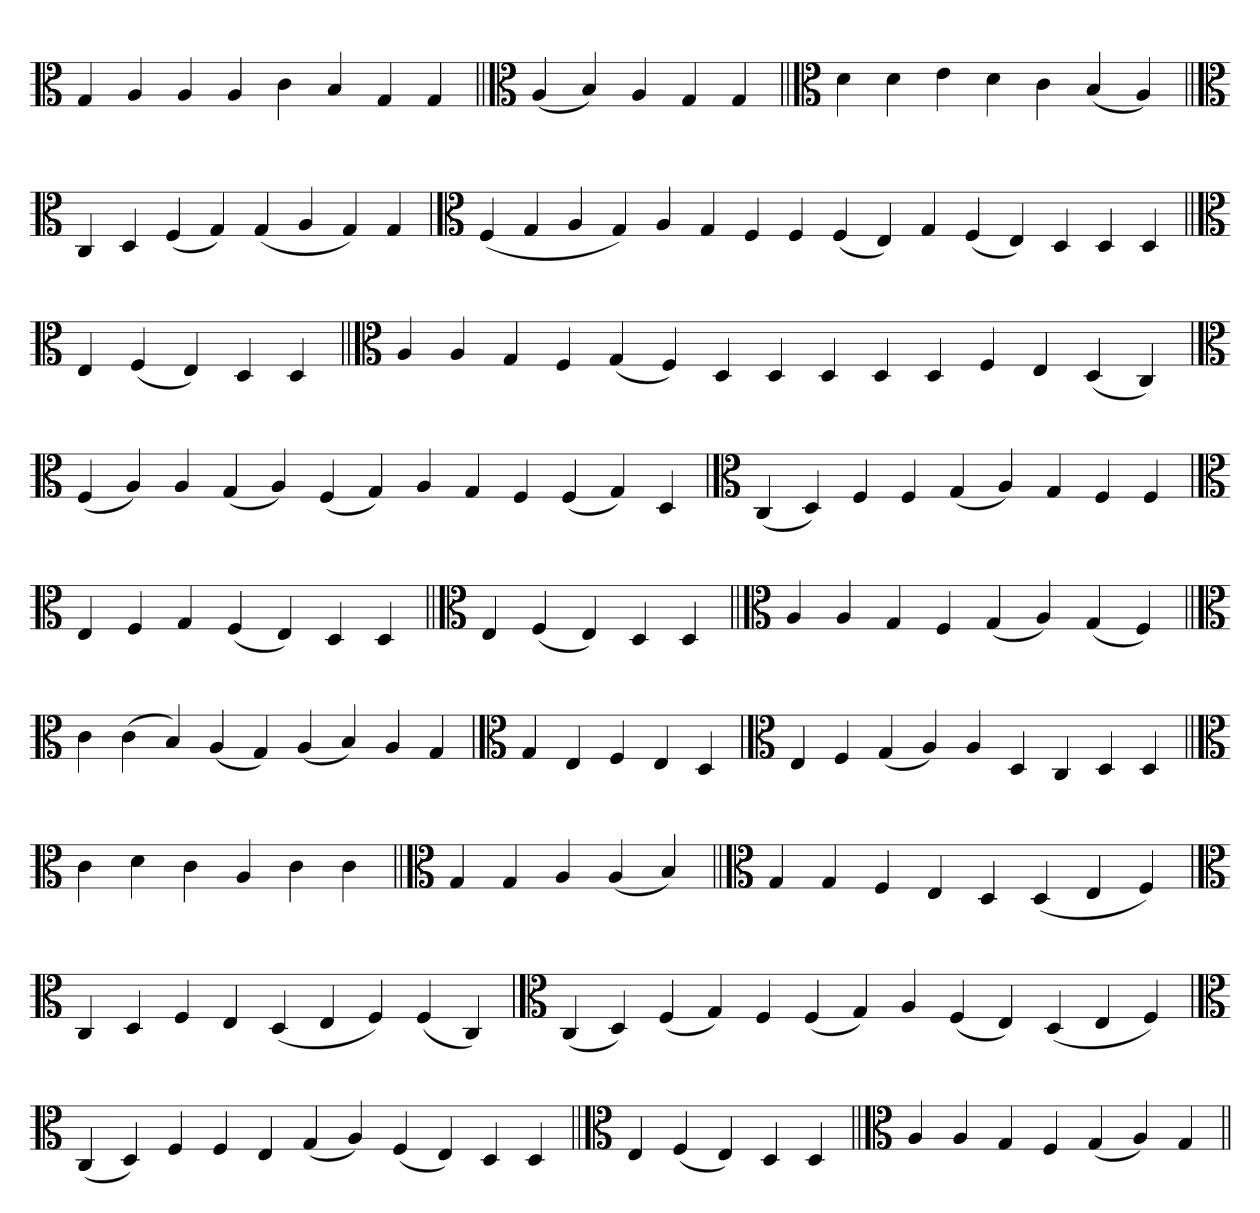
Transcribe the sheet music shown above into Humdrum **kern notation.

**kern
*part1
*staff1
*clefC3
=
4G
4A
4A
4A
4c
4B
4G
4G
=||
*clefC3
(4A
4B)
4A
4G
4G
=||
*clefC3
4d
4d
4e
4d
4c
(4B
4A)
=||
*clefC3
4C
4D
(4F
4G)
(4G
4A
4G)
4G
=`
*clefC3
(4F
4G
4A
4G)
4A
4G
4F
4F
(4F
4E)
4G
(4F
4E)
4D
4D
4D
=||
*clefC3
4E
(4F
4E)
4D
4D
=||
*clefC3
4A
4A
4G
4F
(4G
4F)
4D
4D
4D
4D
4D
4F
4E
(4D
4C)
=`
*clefC3
(4F
4A)
4A
(4G
4A)
(4F
4G)
4A
4G
4F
(4F
4G)
4D
=
*clefC3
(4C
4D)
4F
4F
(4G
4A)
4G
4F
4F
=`
*clefC3
4E
4F
4G
(4F
4E)
4D
4D
=||
*clefC3
4E
(4F
4E)
4D
4D
=||
*clefC3
4A
4A
4G
4F
(4G
4A)
(4G
4F)
=||
*clefC3
4c
(4c
4B)
(4A
4G)
(4A
4B)
4A
4G
=`
*clefC3
4G
4E
4F
4E
4D
='
*clefC3
4E
4F
(4G
4A)
4A
4D
4C
4D
4D
=||
*clefC3
4c
4d
4c
4A
4c
4c
=||
*clefC3
4G
4G
4A
(4A
4B)
=||
*clefC3
4G
4G
4F
4E
4D
(4D
4E
4F)
=`
*clefC3
4C
4D
4F
4E
(4D
4E
4F)
(4F
4C)
='
*clefC3
(4C
4D)
(4F
4G)
4F
(4F
4G)
4A
(4F
4E)
(4D
4E
4F)
=`
*clefC3
(4C
4D)
4F
4F
4E
(4G
4A)
(4F
4E)
4D
4D
=||
*clefC3
4E
(4F
4E)
4D
4D
=||
*clefC3
4A
4A
4G
4F
(4G
4A)
4G
=||
*-
